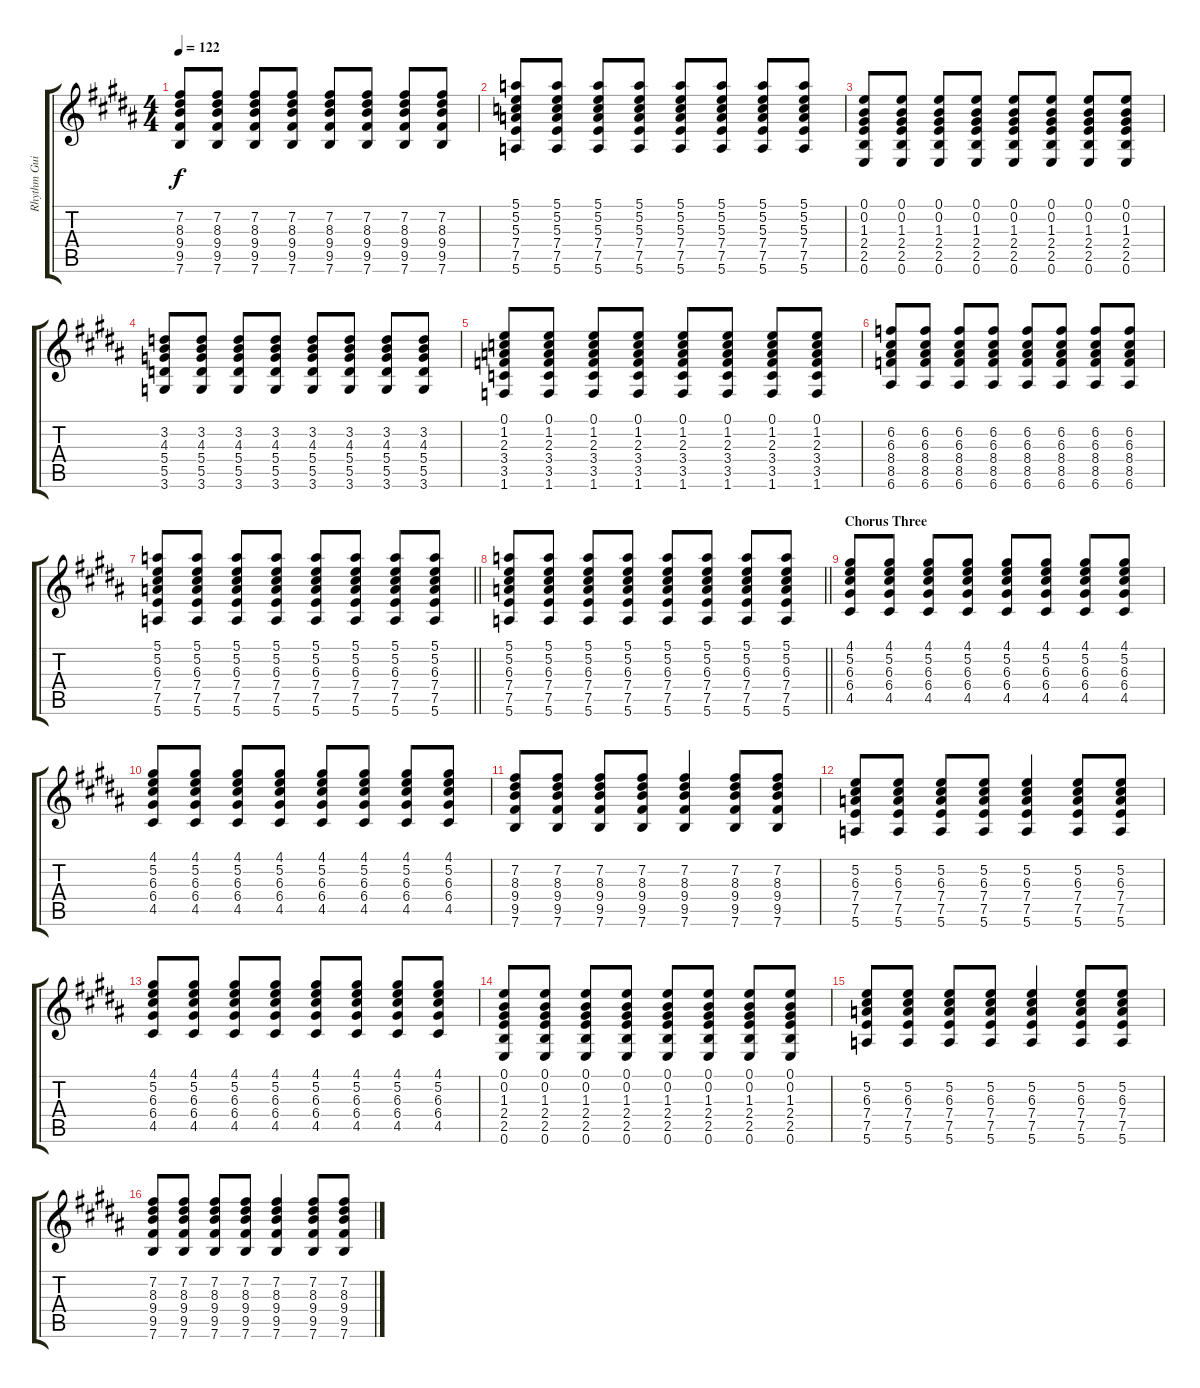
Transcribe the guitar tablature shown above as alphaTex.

\track ("Rhythm Guitar" "Rhythm Gui") {instrument acousticguitarsteel}
\staff {score tabs}
\tuning (E4 B3 G3 D3 A2 E2) {hide}
\ts (4 4)
\tempo 122
\clef g2
\ks b
(7.2 8.3 9.4 9.5 7.6).8{dy f} (7.2 8.3 9.4 9.5 7.6).8 (7.2 8.3 9.4 9.5 7.6).8 (7.2 8.3 9.4 9.5 7.6).8 (7.2 8.3 9.4 9.5 7.6).8 (7.2 8.3 9.4 9.5 7.6).8 (7.2 8.3 9.4 9.5 7.6).8 (7.2 8.3 9.4 9.5 7.6).8 |
(5.1 5.2 5.3 7.4 7.5 5.6).8 (5.1 5.2 5.3 7.4 7.5 5.6).8 (5.1 5.2 5.3 7.4 7.5 5.6).8 (5.1 5.2 5.3 7.4 7.5 5.6).8 (5.1 5.2 5.3 7.4 7.5 5.6).8 (5.1 5.2 5.3 7.4 7.5 5.6).8 (5.1 5.2 5.3 7.4 7.5 5.6).8 (5.1 5.2 5.3 7.4 7.5 5.6).8 |
(0.1 0.2 1.3 2.4 2.5 0.6).8 (0.1 0.2 1.3 2.4 2.5 0.6).8 (0.1 0.2 1.3 2.4 2.5 0.6).8 (0.1 0.2 1.3 2.4 2.5 0.6).8 (0.1 0.2 1.3 2.4 2.5 0.6).8 (0.1 0.2 1.3 2.4 2.5 0.6).8 (0.1 0.2 1.3 2.4 2.5 0.6).8 (0.1 0.2 1.3 2.4 2.5 0.6).8 |
(3.2 4.3 5.4 5.5 3.6).8 (3.2 4.3 5.4 5.5 3.6).8 (3.2 4.3 5.4 5.5 3.6).8 (3.2 4.3 5.4 5.5 3.6).8 (3.2 4.3 5.4 5.5 3.6).8 (3.2 4.3 5.4 5.5 3.6).8 (3.2 4.3 5.4 5.5 3.6).8 (3.2 4.3 5.4 5.5 3.6).8 |
(0.1 1.2 2.3 3.4 3.5 1.6).8 (0.1 1.2 2.3 3.4 3.5 1.6).8 (0.1 1.2 2.3 3.4 3.5 1.6).8 (0.1 1.2 2.3 3.4 3.5 1.6).8 (0.1 1.2 2.3 3.4 3.5 1.6).8 (0.1 1.2 2.3 3.4 3.5 1.6).8 (0.1 1.2 2.3 3.4 3.5 1.6).8 (0.1 1.2 2.3 3.4 3.5 1.6).8 |
(6.2 6.3 8.4 8.5 6.6).8 (6.2 6.3 8.4 8.5 6.6).8 (6.2 6.3 8.4 8.5 6.6).8 (6.2 6.3 8.4 8.5 6.6).8 (6.2 6.3 8.4 8.5 6.6).8 (6.2 6.3 8.4 8.5 6.6).8 (6.2 6.3 8.4 8.5 6.6).8 (6.2 6.3 8.4 8.5 6.6).8 |
\barLineRight lightlight
(5.1 5.2 6.3 7.4 7.5 5.6).8 (5.1 5.2 6.3 7.4 7.5 5.6).8 (5.1 5.2 6.3 7.4 7.5 5.6).8 (5.1 5.2 6.3 7.4 7.5 5.6).8 (5.1 5.2 6.3 7.4 7.5 5.6).8 (5.1 5.2 6.3 7.4 7.5 5.6).8 (5.1 5.2 6.3 7.4 7.5 5.6).8 (5.1 5.2 6.3 7.4 7.5 5.6).8 |
\barLineRight lightlight
(5.1 5.2 6.3 7.4 7.5 5.6).8 (5.1 5.2 6.3 7.4 7.5 5.6).8 (5.1 5.2 6.3 7.4 7.5 5.6).8 (5.1 5.2 6.3 7.4 7.5 5.6).8 (5.1 5.2 6.3 7.4 7.5 5.6).8 (5.1 5.2 6.3 7.4 7.5 5.6).8 (5.1 5.2 6.3 7.4 7.5 5.6).8 (5.1 5.2 6.3 7.4 7.5 5.6).8 |
\section ("" "Chorus Three")
(4.1 5.2 6.3 6.4 4.5).8 (4.1 5.2 6.3 6.4 4.5).8 (4.1 5.2 6.3 6.4 4.5).8 (4.1 5.2 6.3 6.4 4.5).8 (4.1 5.2 6.3 6.4 4.5).8 (4.1 5.2 6.3 6.4 4.5).8 (4.1 5.2 6.3 6.4 4.5).8 (4.1 5.2 6.3 6.4 4.5).8 |
(4.1 5.2 6.3 6.4 4.5).8 (4.1 5.2 6.3 6.4 4.5).8 (4.1 5.2 6.3 6.4 4.5).8 (4.1 5.2 6.3 6.4 4.5).8 (4.1 5.2 6.3 6.4 4.5).8 (4.1 5.2 6.3 6.4 4.5).8 (4.1 5.2 6.3 6.4 4.5).8 (4.1 5.2 6.3 6.4 4.5).8 |
(7.2 8.3 9.4 9.5 7.6).8 (7.2 8.3 9.4 9.5 7.6).8 (7.2 8.3 9.4 9.5 7.6).8 (7.2 8.3 9.4 9.5 7.6).8 (7.2 8.3 9.4 9.5 7.6).4 (7.2 8.3 9.4 9.5 7.6).8 (7.2 8.3 9.4 9.5 7.6).8 |
(5.2 6.3 7.4 7.5 5.6).8 (5.2 6.3 7.4 7.5 5.6).8 (5.2 6.3 7.4 7.5 5.6).8 (5.2 6.3 7.4 7.5 5.6).8 (5.2 6.3 7.4 7.5 5.6).4 (5.2 6.3 7.4 7.5 5.6).8 (5.2 6.3 7.4 7.5 5.6).8 |
(4.1 5.2 6.3 6.4 4.5).8 (4.1 5.2 6.3 6.4 4.5).8 (4.1 5.2 6.3 6.4 4.5).8 (4.1 5.2 6.3 6.4 4.5).8 (4.1 5.2 6.3 6.4 4.5).8 (4.1 5.2 6.3 6.4 4.5).8 (4.1 5.2 6.3 6.4 4.5).8 (4.1 5.2 6.3 6.4 4.5).8 |
(0.1 0.2 1.3 2.4 2.5 0.6).8 (0.1 0.2 1.3 2.4 2.5 0.6).8 (0.1 0.2 1.3 2.4 2.5 0.6).8 (0.1 0.2 1.3 2.4 2.5 0.6).8 (0.1 0.2 1.3 2.4 2.5 0.6).8 (0.1 0.2 1.3 2.4 2.5 0.6).8 (0.1 0.2 1.3 2.4 2.5 0.6).8 (0.1 0.2 1.3 2.4 2.5 0.6).8 |
(5.2 6.3 7.4 7.5 5.6).8 (5.2 6.3 7.4 7.5 5.6).8 (5.2 6.3 7.4 7.5 5.6).8 (5.2 6.3 7.4 7.5 5.6).8 (5.2 6.3 7.4 7.5 5.6).4 (5.2 6.3 7.4 7.5 5.6).8 (5.2 6.3 7.4 7.5 5.6).8 |
(7.2 8.3 9.4 9.5 7.6).8 (7.2 8.3 9.4 9.5 7.6).8 (7.2 8.3 9.4 9.5 7.6).8 (7.2 8.3 9.4 9.5 7.6).8 (7.2 8.3 9.4 9.5 7.6).4 (7.2 8.3 9.4 9.5 7.6).8 (7.2 8.3 9.4 9.5 7.6).8
